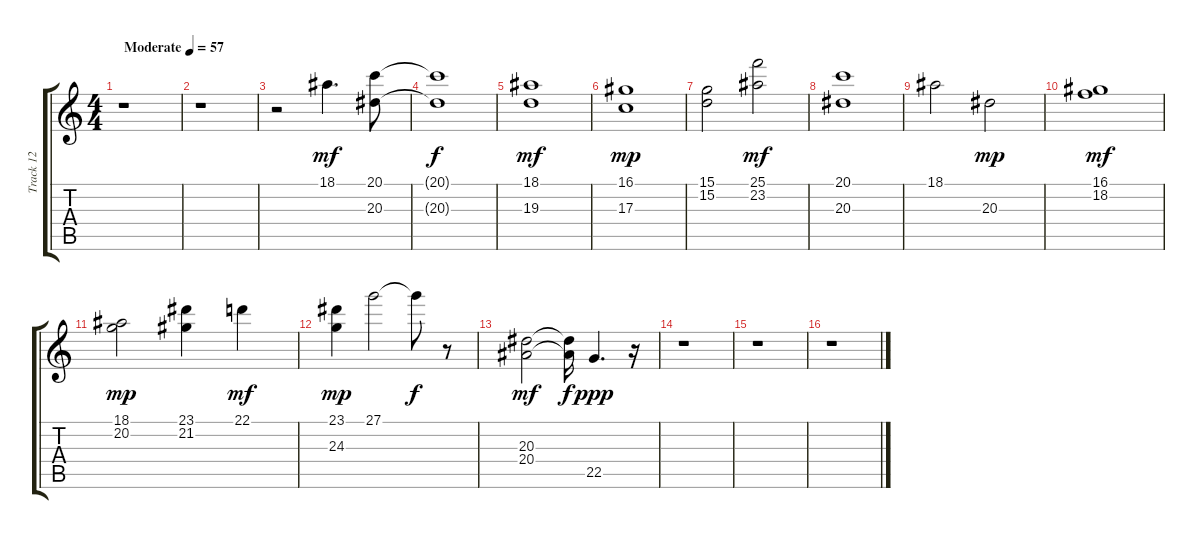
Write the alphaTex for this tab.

\track ("Track 12" "Track 12") {instrument synthvoice}
\staff {score tabs}
\tuning (E4 B3 G3 D3 A2 E2) {hide}
\ts (4 4)
\tempo (57 "Moderate")
\clef g2
\ks c
r.1{dy mf instrument synthvoice} |
r.1 |
r.2 18.1.4{d} (20.1 20.3).8 |
(20.1{t} 20.3{t}).1{dy f} |
(18.1 19.3).1{dy mf} |
(16.1 17.3).1{dy mp} |
(15.1 15.2).2 (25.1 23.2).2{dy mf} |
(20.1 20.3).1 |
18.1.2 20.3.2{dy mp} |
(16.1 18.2).1{dy mf} |
(18.1 20.2).2{dy mp} (23.1 21.2).4 22.1.4{dy mf} |
(23.1 24.3).4{dy mp} 27.1.2 27.1{t}.8{dy f} r.8 |
(20.3 20.4).2{dy mf} (20.3{t} 20.4{t}).16{dy f} 22.5.4{d dy ppp} r.16 |
r.1 |
r.1 |
r.1
